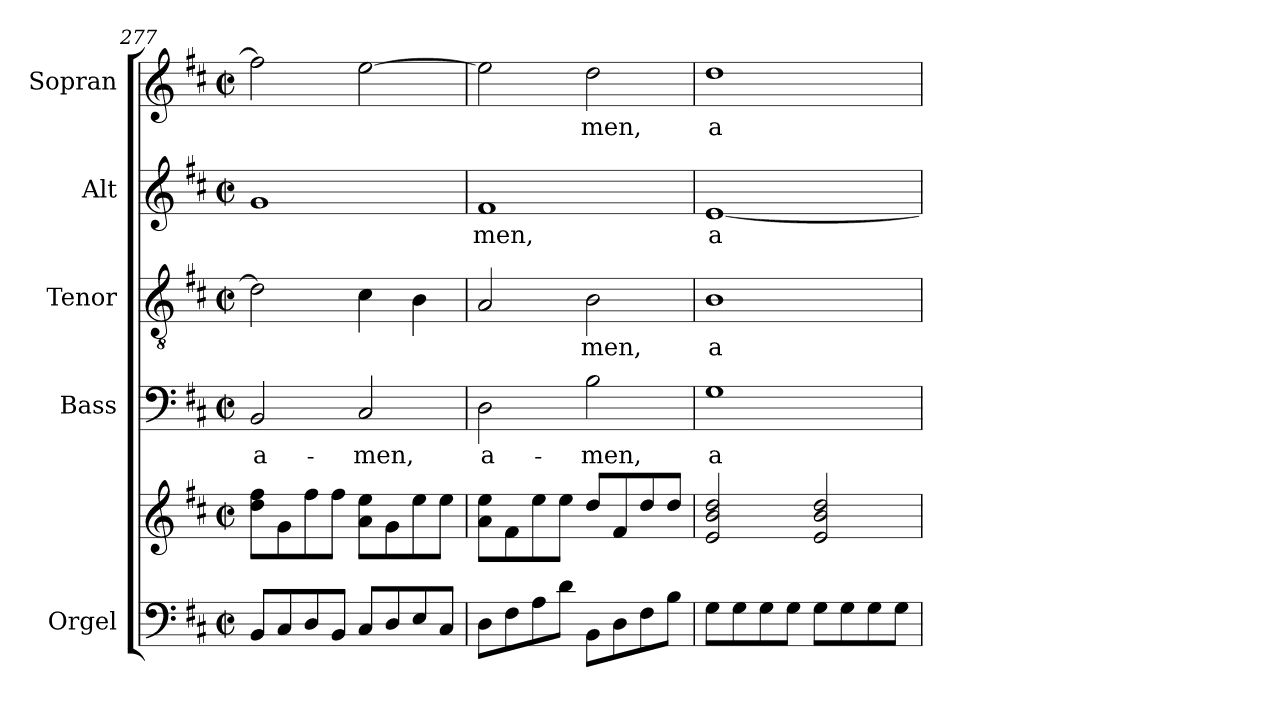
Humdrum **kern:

**kern	**kern	**kern	**text	**kern	**text	**kern	**text	**kern	**text
*part5	*part5	*part4	*part4	*part3	*part3	*part2	*part2	*part1	*part1
*staff6	*staff5	*staff4	*staff4	*staff3	*staff3	*staff2	*staff2	*staff1	*staff1
*I"Orgel	*	*I"Bass	*	*I"Tenor	*	*I"Alt	*	*I"Sopran	*
*I'Org.	*	*I'B.	*	*I'T.	*	*I'A.	*	*I'S.	*
*clefF4	*clefG2	*clefF4	*	*clefGv2	*	*clefG2	*	*clefG2	*
*k[f#c#]	*k[f#c#]	*k[f#c#]	*	*k[f#c#]	*	*k[f#c#]	*	*k[f#c#]	*
*D:	*D:	*D:	*	*D:	*	*D:	*	*D:	*
*M2/2	*M2/2	*M2/2	*	*M2/2	*	*M2/2	*	*M2/2	*
*met(c|)	*met(c|)	*met(c|)	*	*met(c|)	*	*met(c|)	*	*met(c|)	*
=277	=277	=277	=277	=277	=277	=277	=277	=277	=277
!	!	!	!LO:LY:b	!	!	!	!	!	!
8BB/L	8dd\ 8ff#\L	2BB/	a-	2d\]	.	1g	.	2ff#\]	.
8C#/	8g\	.	.	.	.	.	.	.	.
8D/	8ff#\	.	.	.	.	.	.	.	.
8BB/J	8ff#\J	.	.	.	.	.	.	.	.
!	!	!	!LO:LY:b	!	!	!	!	!	!
8C#/L	8a\ 8ee\L	2C#/	-men,	4c#\	.	.	.	[2ee\	.
8D/	8g\	.	.	.	.	.	.	.	.
8E/	8ee\	.	.	4B\	.	.	.	.	.
8C#/J	8ee\J	.	.	.	.	.	.	.	.
!!LO:PB:g=z
=278	=278	=278	=278	=278	=278	=278	=278	=278	=278
!	!	!	!LO:LY:b	!	!	!	!LO:LY:b	!	!
8D\L	8a\ 8ee\L	2D\	a-	2A/	.	1f#	-men,	2ee\]	.
8F#\	8f#\	.	.	.	.	.	.	.	.
8A\	8ee\	.	.	.	.	.	.	.	.
8d\J	8ee\J	.	.	.	.	.	.	.	.
!	!	!	!LO:LY:b	!	!LO:LY:b	!	!	!	!LO:LY:b
8BB\L	8dd/L	2B\	-men,	2B\	-men,	.	.	2dd\	-men,
8D\	8f#/	.	.	.	.	.	.	.	.
8F#\	8dd/	.	.	.	.	.	.	.	.
8B\J	8dd/J	.	.	.	.	.	.	.	.
=279	=279	=279	=279	=279	=279	=279	=279	=279	=279
!	!	!	!LO:LY:b	!	!LO:LY:b	!	!LO:LY:b	!	!LO:LY:b
8G\L	2e/ 2b/ 2dd/	1G	a-	1B	a-	[1e	a-	1dd	a-
8G\	.	.	.	.	.	.	.	.	.
8G\	.	.	.	.	.	.	.	.	.
8G\J	.	.	.	.	.	.	.	.	.
8G\L	2e/ 2b/ 2dd/	.	.	.	.	.	.	.	.
8G\	.	.	.	.	.	.	.	.	.
8G\	.	.	.	.	.	.	.	.	.
8G\J	.	.	.	.	.	.	.	.	.
=	=	=	=	=	=	=	=	=	=
*-	*-	*-	*-	*-	*-	*-	*-	*-	*-
